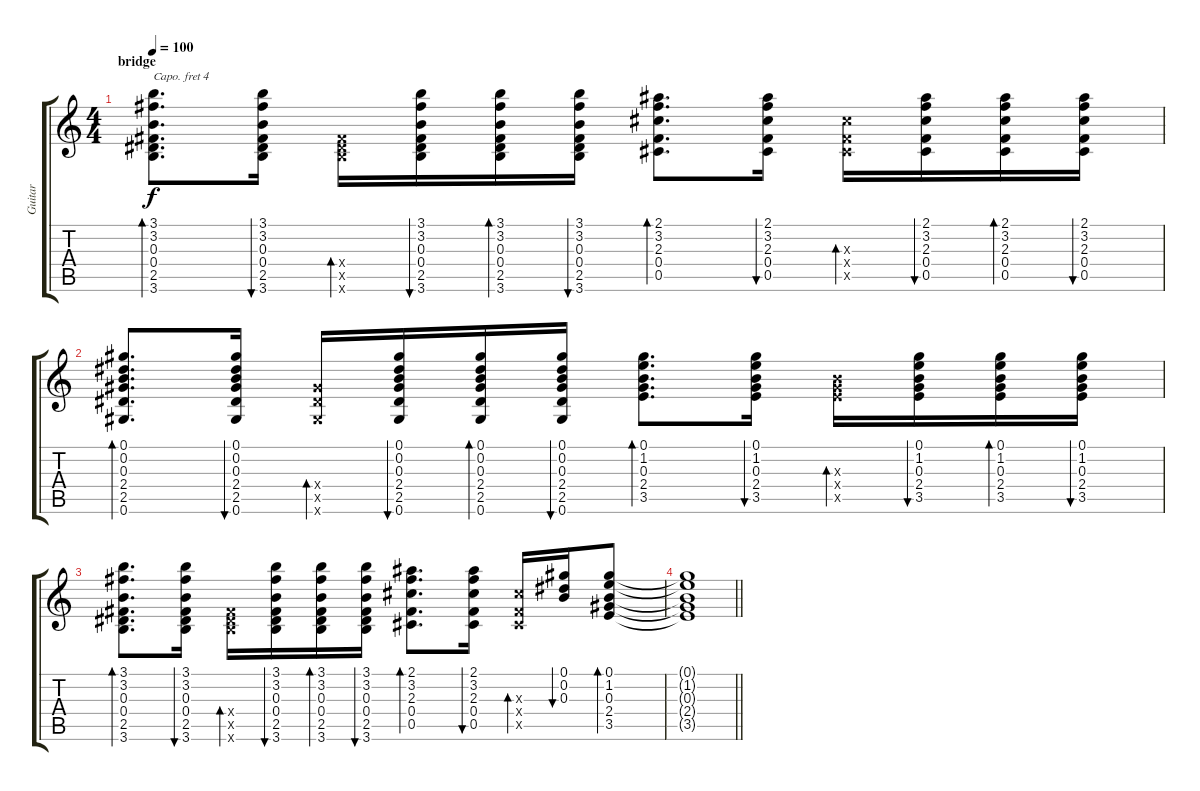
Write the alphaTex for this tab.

\track ("Guitar" "Guitar") {instrument acousticguitarnylon}
\staff {score tabs}
\capo 4
\tuning (E4 B3 G3 D3 A2 E2) {hide}
\ts (4 4)
\section ("" "bridge")
\tempo 100
\clef g2
\ks c
(3.1 3.2 0.3 0.4 2.5 3.6).8{d bd 30 dy f} (3.1 3.2 0.3 0.4 2.5 3.6).16{bu 30} (0.4{x} 2.5{x} 3.6{x}).16{bd 30} (3.1 3.2 0.3 0.4 2.5 3.6).16{bu 30} (3.1 3.2 0.3 0.4 2.5 3.6).16{bd 30} (3.1 3.2 0.3 0.4 2.5 3.6).16{bu 30} (2.1 3.2 2.3 0.4 0.5).8{d bd 30} (2.1 3.2 2.3 0.4 0.5).16{bu 30} (2.3{x} 0.4{x} 0.5{x}).16{bd 30} (2.1 3.2 2.3 0.4 0.5).16{bu 30} (2.1 3.2 2.3 0.4 0.5).16{bd 30} (2.1 3.2 2.3 0.4 0.5).16{bu 30} |
(0.1 0.2 0.3 2.4 2.5 0.6).8{d bd 30} (0.1 0.2 0.3 2.4 2.5 0.6).16{bu 30} (2.4{x} 2.5{x} 0.6{x}).16{bd 30} (0.1 0.2 0.3 2.4 2.5 0.6).16{bu 30} (0.1 0.2 0.3 2.4 2.5 0.6).16{bd 30} (0.1 0.2 0.3 2.4 2.5 0.6).16{bu 30} (0.1 1.2 0.3 2.4 3.5).8{d bd 30} (0.1 1.2 0.3 2.4 3.5).16{bu 30} (0.3{x} 2.4{x} 3.5{x}).16{bd 30} (0.1 1.2 0.3 2.4 3.5).16{bu 30} (0.1 1.2 0.3 2.4 3.5).16{bd 30} (0.1 1.2 0.3 2.4 3.5).16{bu 30} |
(3.1 3.2 0.3 0.4 2.5 3.6).8{d bd 30} (3.1 3.2 0.3 0.4 2.5 3.6).16{bu 30} (0.4{x} 2.5{x} 3.6{x}).16{bd 30} (3.1 3.2 0.3 0.4 2.5 3.6).16{bu 30} (3.1 3.2 0.3 0.4 2.5 3.6).16{bd 30} (3.1 3.2 0.3 0.4 2.5 3.6).16{bu 30} (2.1 3.2 2.3 0.4 0.5).8{d bd 30} (2.1 3.2 2.3 0.4 0.5).16{bu 30} (2.3{x} 0.4{x} 0.5{x}).16{bd 30} (0.1 0.2 0.3).16{bu 30} (0.1 1.2 0.3 2.4 3.5).8{bd 30} |
\barLineRight lightlight
(0.1{t} 1.2{t} 0.3{t} 2.4{t} 3.5{t}).1
